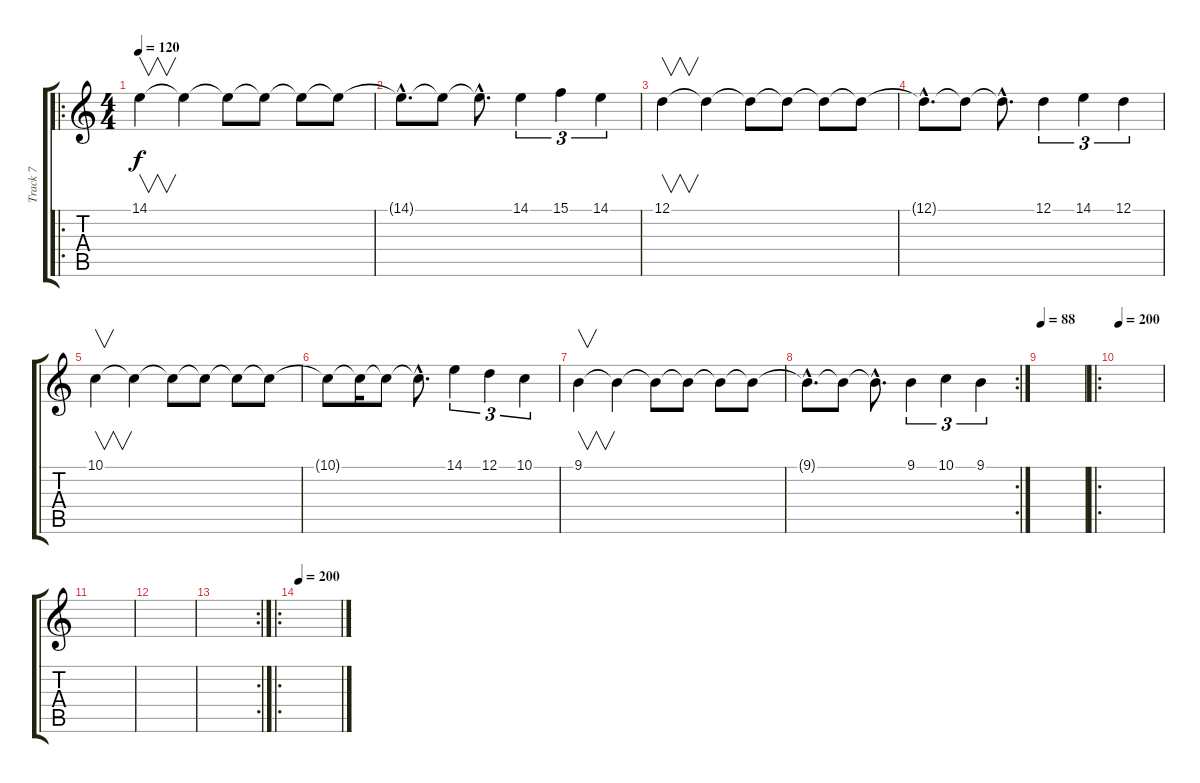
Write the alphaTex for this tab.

\track ("Track 7" "Track 7") {instrument synthvoice}
\staff {score tabs}
\tuning (D4 A3 F3 C3 G2 D2) {hide}
\ro
\ts (4 4)
\tempo 120
\clef g2
\ks c
14.1.4{v dy f} 14.1{t}.4 14.1{t}.8 14.1{t}.8 14.1{t}.8 14.1{t}.8 |
14.1{hac t}.8{d} 14.1{t}.8 14.1{hac t}.8{d} 14.1.4{tu (3 2)} 15.1.4{tu (3 2)} 14.1.4{tu (3 2)} |
12.1.4{v} 12.1{t}.4 12.1{t}.8 12.1{t}.8 12.1{t}.8 12.1{t}.8 |
12.1{hac t}.8{d} 12.1{t}.8 12.1{hac t}.8{d} 12.1.4{tu (3 2)} 14.1.4{tu (3 2)} 12.1.4{tu (3 2)} |
10.1.4{v} 10.1{t}.4 10.1{t}.8 10.1{t}.8 10.1{t}.8 10.1{t}.8 |
10.1{t}.8 10.1{t}.16 10.1{t}.8 10.1{hac t}.8{d} 14.1.4{tu (3 2)} 12.1.4{tu (3 2)} 10.1.4{tu (3 2)} |
9.1.4{v} 9.1{t}.4 9.1{t}.8 9.1{t}.8 9.1{t}.8 9.1{t}.8 |
\rc 2
9.1{hac t}.8{d} 9.1{t}.8 9.1{hac t}.8{d} 9.1.4{tu (3 2)} 10.1.4{tu (3 2)} 9.1.4{tu (3 2)} |
\tempo 88
|
\ro
\tempo 200
|
|
|
\rc 2
|
\ro
\tempo 200
